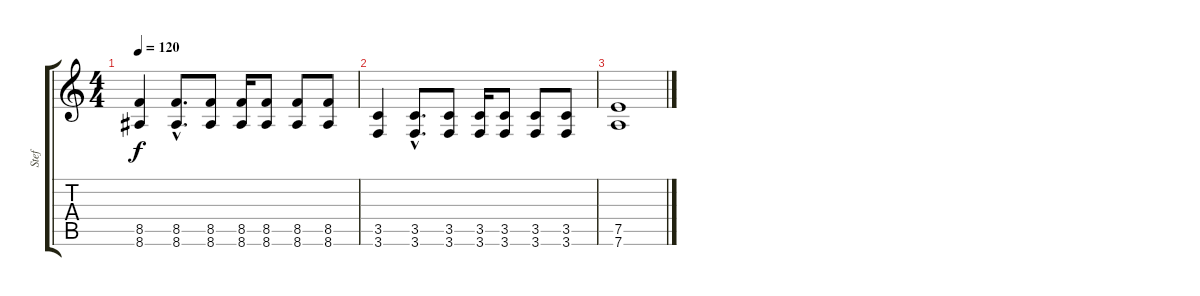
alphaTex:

\track ("Stef" "Stef") {instrument banjo}
\staff {score tabs}
\tuning (E4 B3 G3 D3 A2 D2) {hide}
\displaytranspose 12
\ts (4 4)
\tempo 120
\clef g2
\ks c
(8.5 8.6).4{dy f} (8.5{hac} 8.6{hac}).8{d} (8.5 8.6).8 (8.5 8.6).16 (8.5 8.6).8 (8.5 8.6).8 (8.5 8.6).8 |
(3.5 3.6).4 (3.5{hac} 3.6{hac}).8{d} (3.5 3.6).8 (3.5 3.6).16 (3.5 3.6).8 (3.5 3.6).8 (3.5 3.6).8 |
(7.5 7.6).1
